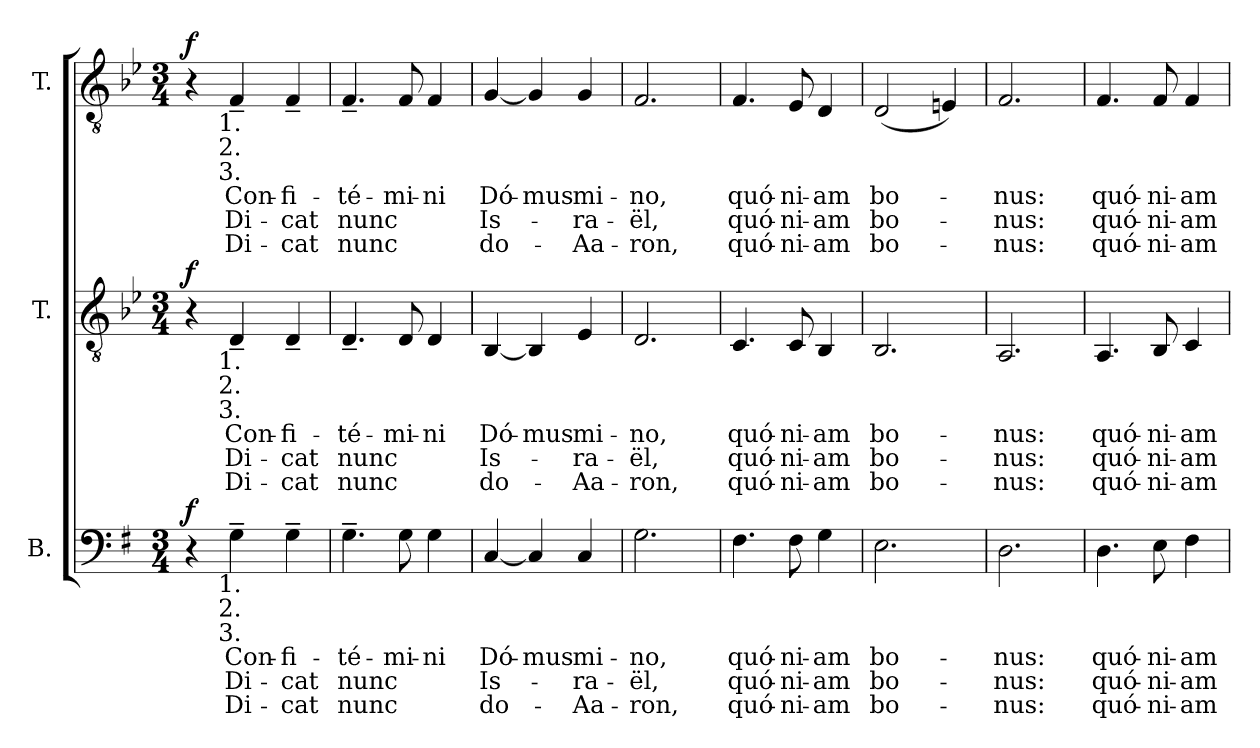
**kern	**text	**text	**text	**dynam	**kern	**text	**text	**text	**dynam	**kern	**text	**text	**text	**dynam
*part3	*part3	*part3	*part3	*part3	*part2	*part2	*part2	*part2	*part2	*part1	*part1	*part1	*part1	*part1
*staff3	*staff3	*staff3	*staff3	*staff3	*staff2	*staff2	*staff2	*staff2	*staff2	*staff1	*staff1	*staff1	*staff1	*staff1
*I"B.	*	*	*	*	*I"T.	*	*	*	*	*I"T.	*	*	*	*
!!LO:PB:g=z
*clefF4	*	*	*	*	*clefGv2	*	*	*	*	*clefGv2	*	*	*	*
*	*	*	*	*	*ITrd2c3	*	*	*	*	*ITrd2c3	*	*	*	*
*k[f#]	*	*	*	*	*k[f#]	*	*	*	*	*k[f#]	*	*	*	*
*G:	*	*	*	*	*G:	*	*	*	*	*G:	*	*	*	*
*M3/4	*	*	*	*	*M3/4	*	*	*	*	*M3/4	*	*	*	*
*MM96	*	*	*	*	*MM96	*	*	*	*	*MM96	*	*	*	*
=1	=1	=1	=1	=1	=1	=1	=1	=1	=1	=1	=1	=1	=1	=1
4r	.	.	.	f	4r	.	.	.	f	4r	.	.	.	f
!	!LO:LY:b:color=#000000	!LO:LY:b:color=#000000	!LO:LY:b:color=#000000	!	!	!	!	!	!	!	!	!	!	!
!	!	!	!	!	!	!LO:LY:b:color=#000000	!LO:LY:b:color=#000000	!LO:LY:b:color=#000000	!	!	!	!	!	!
!	!	!	!	!	!	!	!	!	!	!LO:TX:b:cj:t=1.	!	!	!	!
!	!	!	!	!	!	!	!	!	!	!LO:TX:b:cj:t=2.	!	!	!	!
!	!	!	!	!	!	!	!	!	!	!LO:TX:b:cj:t=3.	!	!	!	!
!	!	!	!	!	!LO:TX:b:cj:t=1.	!	!	!	!	!	!	!	!	!
!	!	!	!	!	!LO:TX:b:cj:t=2.	!	!	!	!	!	!	!	!	!
!	!	!	!	!	!LO:TX:b:cj:t=3.	!	!	!	!	!	!	!	!	!
!LO:TX:b:cj:t=1.	!	!	!	!	!	!	!	!	!	!	!	!	!	!
!LO:TX:b:cj:t=2.	!	!	!	!	!	!	!	!	!	!	!	!	!	!
!LO:TX:b:cj:t=3.	!	!	!	!	!	!	!	!	!	!	!	!	!	!
!	!	!	!	!	!	!	!	!	!	!	!LO:LY:b:color=#000000	!LO:LY:b:color=#000000	!LO:LY:b:color=#000000	!
4G~i\	Con-	Di-	Di-	.	4BB~i/	Con-	Di-	Di-	.	4D~i/	Con-	Di-	Di-	.
!	!LO:LY:b:color=#000000	!LO:LY:b:color=#000000	!LO:LY:b:color=#000000	!	!	!	!	!	!	!	!	!	!	!
!	!	!	!	!	!	!LO:LY:b:color=#000000	!LO:LY:b:color=#000000	!LO:LY:b:color=#000000	!	!	!	!	!	!
!	!	!	!	!	!	!	!	!	!	!	!LO:LY:b:color=#000000	!LO:LY:b:color=#000000	!LO:LY:b:color=#000000	!
4G~i\	-fi-	-cat	-cat	.	4BB~i/	-fi-	-cat	-cat	.	4D~i/	-fi-	-cat	-cat	.
=2	=2	=2	=2	=2	=2	=2	=2	=2	=2	=2	=2	=2	=2	=2
!	!LO:LY:b:color=#000000	!LO:LY:b:color=#000000	!LO:LY:b:color=#000000	!	!	!	!	!	!	!	!	!	!	!
!	!	!	!	!	!	!LO:LY:b:color=#000000	!LO:LY:b:color=#000000	!LO:LY:b:color=#000000	!	!	!	!	!	!
!	!	!	!	!	!	!	!	!	!	!	!LO:LY:b:color=#000000	!LO:LY:b:color=#000000	!LO:LY:b:color=#000000	!
4.G~i\	-té-	nunc	nunc	.	4.BB~i/	-té-	nunc	nunc	.	4.D~i/	-té-	nunc	nunc	.
!	!LO:LY:b:color=#000000	!	!	!	!	!	!	!	!	!	!	!	!	!
!	!	!	!	!	!	!LO:LY:b:color=#000000	!	!	!	!	!	!	!	!
!	!	!	!	!	!	!	!	!	!	!	!LO:LY:b:color=#000000	!	!	!
8Gi\	-mi-	.	.	.	8BBi/	-mi-	.	.	.	8Di/	-mi-	.	.	.
!	!LO:LY:b:color=#000000	!	!	!	!	!	!	!	!	!	!	!	!	!
!	!	!	!	!	!	!LO:LY:b:color=#000000	!	!	!	!	!	!	!	!
!	!	!	!	!	!	!	!	!	!	!	!LO:LY:b:color=#000000	!	!	!
4Gi\	-ni	.	.	.	4BBi/	-ni	.	.	.	4Di/	-ni	.	.	.
=3	=3	=3	=3	=3	=3	=3	=3	=3	=3	=3	=3	=3	=3	=3
!	!LO:LY:b:color=#000000	!LO:LY:b:color=#000000	!LO:LY:b:color=#000000	!	!	!	!	!	!	!	!	!	!	!
!	!	!	!	!	!	!LO:LY:b:color=#000000	!LO:LY:b:color=#000000	!LO:LY:b:color=#000000	!	!	!	!	!	!
!	!	!	!	!	!	!	!	!	!	!	!LO:LY:b:color=#000000	!LO:LY:b:color=#000000	!LO:LY:b:color=#000000	!
[<4Ci/	Dó-	Is-	do-	.	[<4GGi/	Dó-	Is-	do-	.	[<4Ei/	Dó-	Is-	do-	.
!	!LO:LY:b:color=#000000	!	!	!	!	!	!	!	!	!	!	!	!	!
!	!	!	!	!	!	!LO:LY:b:color=#000000	!	!	!	!	!	!	!	!
!	!	!	!	!	!	!	!	!	!	!	!LO:LY:b:color=#000000	!	!	!
4Ci/]	-mus	.	.	.	4GGi/]	-mus	.	.	.	4Ei/]	-mus	.	.	.
!	!LO:LY:b:color=#000000	!LO:LY:b:color=#000000	!LO:LY:b:color=#000000	!	!	!	!	!	!	!	!	!	!	!
!	!	!	!	!	!	!LO:LY:b:color=#000000	!LO:LY:b:color=#000000	!LO:LY:b:color=#000000	!	!	!	!	!	!
!	!	!	!	!	!	!	!	!	!	!	!LO:LY:b:color=#000000	!LO:LY:b:color=#000000	!LO:LY:b:color=#000000	!
4Ci/	-mi-	-ra-	Aa-	.	4Ci/	-mi-	-ra-	Aa-	.	4Ei/	-mi-	-ra-	Aa-	.
=4	=4	=4	=4	=4	=4	=4	=4	=4	=4	=4	=4	=4	=4	=4
!	!LO:LY:b:color=#000000	!LO:LY:b:color=#000000	!LO:LY:b:color=#000000	!	!	!	!	!	!	!	!	!	!	!
!	!	!	!	!	!	!LO:LY:b:color=#000000	!LO:LY:b:color=#000000	!LO:LY:b:color=#000000	!	!	!	!	!	!
!	!	!	!	!	!	!	!	!	!	!	!LO:LY:b:color=#000000	!LO:LY:b:color=#000000	!LO:LY:b:color=#000000	!
2.Gi\	-no,	-ël,	-ron,	.	2.BBi/	-no,	-ël,	-ron,	.	2.Di/	-no,	-ël,	-ron,	.
=5	=5	=5	=5	=5	=5	=5	=5	=5	=5	=5	=5	=5	=5	=5
!	!LO:LY:b:color=#000000	!LO:LY:b:color=#000000	!LO:LY:b:color=#000000	!	!	!	!	!	!	!	!	!	!	!
!	!	!	!	!	!	!LO:LY:b:color=#000000	!LO:LY:b:color=#000000	!LO:LY:b:color=#000000	!	!	!	!	!	!
!	!	!	!	!	!	!	!	!	!	!	!LO:LY:b:color=#000000	!LO:LY:b:color=#000000	!LO:LY:b:color=#000000	!
4.F#i\	quó-	quó-	quó-	.	4.AAi/	quó-	quó-	quó-	.	4.Di/	quó-	quó-	quó-	.
!	!LO:LY:b:color=#000000	!LO:LY:b:color=#000000	!LO:LY:b:color=#000000	!	!	!	!	!	!	!	!	!	!	!
!	!	!	!	!	!	!LO:LY:b:color=#000000	!LO:LY:b:color=#000000	!LO:LY:b:color=#000000	!	!	!	!	!	!
!	!	!	!	!	!	!	!	!	!	!	!LO:LY:b:color=#000000	!LO:LY:b:color=#000000	!LO:LY:b:color=#000000	!
8F#i\	-ni-	-ni-	-ni-	.	8AAi/	-ni-	-ni-	-ni-	.	8Ci/	-ni-	-ni-	-ni-	.
!	!LO:LY:b:color=#000000	!LO:LY:b:color=#000000	!LO:LY:b:color=#000000	!	!	!	!	!	!	!	!	!	!	!
!	!	!	!	!	!	!LO:LY:b:color=#000000	!LO:LY:b:color=#000000	!LO:LY:b:color=#000000	!	!	!	!	!	!
!	!	!	!	!	!	!	!	!	!	!	!LO:LY:b:color=#000000	!LO:LY:b:color=#000000	!LO:LY:b:color=#000000	!
4Gi\	-am	-am	-am	.	4GGi/	-am	-am	-am	.	4BBi/	-am	-am	-am	.
=6	=6	=6	=6	=6	=6	=6	=6	=6	=6	=6	=6	=6	=6	=6
!	!LO:LY:b:color=#000000	!LO:LY:b:color=#000000	!LO:LY:b:color=#000000	!	!	!	!	!	!	!	!	!	!	!
!	!	!	!	!	!	!LO:LY:b:color=#000000	!LO:LY:b:color=#000000	!LO:LY:b:color=#000000	!	!	!	!	!	!
!	!	!	!	!	!	!	!	!	!	!	!LO:LY:b:color=#000000	!LO:LY:b:color=#000000	!LO:LY:b:color=#000000	!
2.Ei\	bo-	bo-	bo-	.	2.GGi/	bo-	bo-	bo-	.	(2BBi/	bo-	bo-	bo-	.
.	.	.	.	.	.	.	.	.	.	4C#Xi/)	.	.	.	.
=7	=7	=7	=7	=7	=7	=7	=7	=7	=7	=7	=7	=7	=7	=7
!	!LO:LY:b:color=#000000	!LO:LY:b:color=#000000	!LO:LY:b:color=#000000	!	!	!	!	!	!	!	!	!	!	!
!	!	!	!	!	!	!LO:LY:b:color=#000000	!LO:LY:b:color=#000000	!LO:LY:b:color=#000000	!	!	!	!	!	!
!	!	!	!	!	!	!	!	!	!	!	!LO:LY:b:color=#000000	!LO:LY:b:color=#000000	!LO:LY:b:color=#000000	!
2.Di\	-nus:	-nus:	-nus:	.	2.FF#i/	-nus:	-nus:	-nus:	.	2.Di/	-nus:	-nus:	-nus:	.
!!LO:LB:g=z
=8	=8	=8	=8	=8	=8	=8	=8	=8	=8	=8	=8	=8	=8	=8
!	!LO:LY:b:color=#000000	!LO:LY:b:color=#000000	!LO:LY:b:color=#000000	!	!	!	!	!	!	!	!	!	!	!
!	!	!	!	!	!	!LO:LY:b:color=#000000	!LO:LY:b:color=#000000	!LO:LY:b:color=#000000	!	!	!	!	!	!
!	!	!	!	!	!	!	!	!	!	!	!LO:LY:b:color=#000000	!LO:LY:b:color=#000000	!LO:LY:b:color=#000000	!
4.Di\	quó-	quó-	quó-	.	4.FF#i/	quó-	quó-	quó-	.	4.Di/	quó-	quó-	quó-	.
!	!LO:LY:b:color=#000000	!LO:LY:b:color=#000000	!LO:LY:b:color=#000000	!	!	!	!	!	!	!	!	!	!	!
!	!	!	!	!	!	!LO:LY:b:color=#000000	!LO:LY:b:color=#000000	!LO:LY:b:color=#000000	!	!	!	!	!	!
!	!	!	!	!	!	!	!	!	!	!	!LO:LY:b:color=#000000	!LO:LY:b:color=#000000	!LO:LY:b:color=#000000	!
8Ei\	-ni-	-ni-	-ni-	.	8GGi/	-ni-	-ni-	-ni-	.	8Di/	-ni-	-ni-	-ni-	.
!	!LO:LY:b:color=#000000	!LO:LY:b:color=#000000	!LO:LY:b:color=#000000	!	!	!	!	!	!	!	!	!	!	!
!	!	!	!	!	!	!LO:LY:b:color=#000000	!LO:LY:b:color=#000000	!LO:LY:b:color=#000000	!	!	!	!	!	!
!	!	!	!	!	!	!	!	!	!	!	!LO:LY:b:color=#000000	!LO:LY:b:color=#000000	!LO:LY:b:color=#000000	!
4F#i\	-am	-am	-am	.	4AAi/	-am	-am	-am	.	4Di/	-am	-am	-am	.
=	=	=	=	=	=	=	=	=	=	=	=	=	=	=
*-	*-	*-	*-	*-	*-	*-	*-	*-	*-	*-	*-	*-	*-	*-
